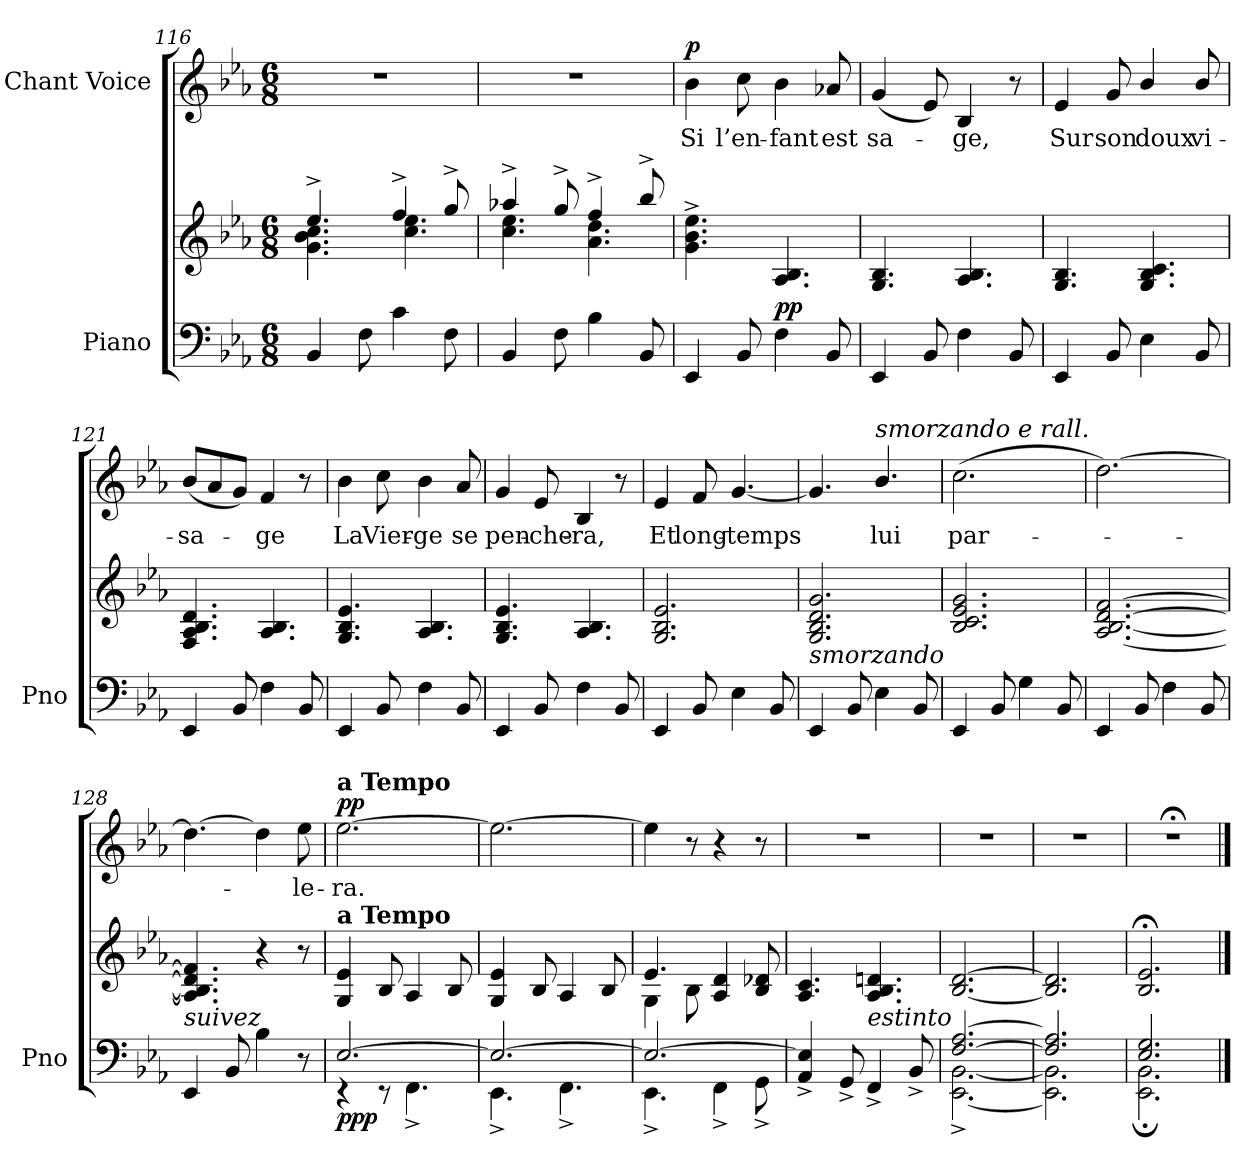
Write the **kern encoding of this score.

**kern	**kern	**dynam	**kern	**text	**dynam
*part2	*part2	*part2	*part1	*part1	*part1
*staff3	*staff2	*staff2/3	*staff1	*staff1	*staff1
*I"Piano	*	*	*I"Chant Voice	*	*
*I'Pno	*	*	*	*	*
*clefF4	*clefG2	*	*clefG2	*	*
*k[b-e-a-]	*k[b-e-a-]	*	*k[b-e-a-]	*	*
*M6/8	*M6/8	*	*M6/8	*	*
=116	=116	=116	=116	=116	=116
*	*^	*	*	*	*
4BB-/	4.ee-^/	4.g\ 4.b-\ 4.cc\	.	2.r	.	.
8F\	.	.	.	.	.	.
4c\	4ff^/	4.cc\ 4.ee-\	.	.	.	.
8F\	8gg^/	.	.	.	.	.
!!LO:LB:g=z
=117	=117	=117	=117	=117	=117	=117
4BB-/	4aa-X^/	4.cc\ 4.ee-\	.	2.r	.	.
8F\	8gg^/	.	.	.	.	.
4B-\	4ff^/	4.a-\ 4.dd\	.	.	.	.
8BB-/	8bb-^/	.	.	.	.	.
*	*v	*v	*	*	*	*
=118	=118	=118	=118	=118	=118
!	!	!	!	!LO:LY:b	!LO:DY:a
4EE-/	4.g\^ 4.b-\^ 4.ee-\^	.	4b-\	Si	p
!	!	!	!	!LO:LY:b	!
8BB-/	.	.	8cc\	l’en-	.
!	!	!LO:DY:a=2	!	!LO:LY:b	!
4F\	4.A-/ 4.B-/	pp	4b-\	-fant	.
!	!	!	!	!LO:LY:b	!
8BB-/	.	.	8a-X/	est	.
=119	=119	=119	=119	=119	=119
!	!	!	!	!LO:LY:b	!
4EE-/	4.G/ 4.B-/	.	(4g/	sa-	.
8BB-/	.	.	8e-/)	.	.
!	!	!	!	!LO:LY:b	!
4F\	4.A-/ 4.B-/	.	4B-/	-ge,	.
8BB-/	.	.	8r	.	.
=120	=120	=120	=120	=120	=120
!	!	!	!	!LO:LY:b	!
4EE-/	4.G/ 4.B-/	.	4e-/	Sur	.
!	!	!	!	!LO:LY:b	!
8BB-/	.	.	8g/	son	.
!	!	!	!	!LO:LY:b	!
4E-\	4.G/ 4.B-/ 4.c/	.	4b-/	doux	.
!	!	!	!	!LO:LY:b	!
8BB-/	.	.	8b-/	vi-	.
=121	=121	=121	=121	=121	=121
!	!	!	!	!LO:LY:b	!
4EE-/	4.F/ 4.A-/ 4.B-/ 4.d/	.	(8b-/L	-sa-	.
.	.	.	8a-/	.	.
8BB-/	.	.	8g/J)	.	.
!	!	!	!	!LO:LY:b	!
4F\	4.A-/ 4.B-/	.	4f/	-ge	.
8BB-/	.	.	8r	.	.
!!LO:LB:g=z
=122	=122	=122	=122	=122	=122
!	!	!	!	!LO:LY:b	!
4EE-/	4.G/ 4.B-/ 4.e-/	.	4b-\	La	.
!	!	!	!	!LO:LY:b	!
8BB-/	.	.	8cc\	Vier-	.
!	!	!	!	!LO:LY:b	!
4F\	4.A-/ 4.B-/	.	4b-\	-ge	.
!	!	!	!	!LO:LY:b	!
8BB-/	.	.	8a-/	se	.
=123	=123	=123	=123	=123	=123
!	!	!	!	!LO:LY:b	!
4EE-/	4.G/ 4.B-/ 4.e-/	.	4g/	pen-	.
!	!	!	!	!LO:LY:b	!
8BB-/	.	.	8e-/	-che-	.
!	!	!	!	!LO:LY:b	!
4F\	4.A-/ 4.B-/	.	4B-/	-ra,	.
8BB-/	.	.	8r	.	.
=124	=124	=124	=124	=124	=124
!	!	!	!	!LO:LY:b	!
4EE-/	2.G/ 2.B-/ 2.e-/	.	4e-/	Et	.
!	!	!	!	!LO:LY:b	!
8BB-/	.	.	8f/	long-	.
!	!	!	!	!LO:LY:b	!
4E-\	.	.	[4.g/	-temps	.
8BB-/	.	.	.	.	.
=125	=125	=125	=125	=125	=125
!	!LO:TX:b:i:t=smorzando	!	!	!	!
4EE-/	2.G/ 2.B-/ 2.d/ 2.g/	.	4.g/]	.	.
8BB-/	.	.	.	.	.
!	!	!	!LO:TX:a:i:t=smorzando e rall.	!	!
!	!	!	!	!LO:LY:b	!
4E-\	.	.	4.b-/	lui	.
8BB-/	.	.	.	.	.
=126	=126	=126	=126	=126	=126
!	!	!	!	!LO:LY:b	!
4EE-/	2.B-/ 2.c/ 2.e-/ 2.g/	.	(2.cc\	par-	.
8BB-/	.	.	.	.	.
4G\	.	.	.	.	.
8BB-/	.	.	.	.	.
=127	=127	=127	=127	=127	=127
4EE-/	[2.A-/ [<2.B-/ [>2.d/ [2.f/	.	[2.dd\)	.	.
8BB-/	.	.	.	.	.
4F\	.	.	.	.	.
8BB-/	.	.	.	.	.
!!LO:LB:g=z
=128	=128	=128	=128	=128	=128
!LO:TX:a:i:t=suivez	!	!	!	!	!
4EE-/	4.A-/] 4.B-/] 4.d/] 4.f/]	.	4.dd\_	.	.
8BB-/	.	.	.	.	.
4B-\	4r	.	4dd\]	.	.
!	!	!	!	!LO:LY:b	!
8r	8r	.	8ee-\	-le-	.
=129	=129	=129	=129	=129	=129
*^	*	*	*	*	*
!	!	!	!	!LO:TX:a:B:t=a Tempo	!	!
!	!	!LO:TX:a:B:t=a Tempo	!	!	!	!
!	!	!	!LO:DY:b=2	!	!LO:LY:b	!LO:DY:a
[2.E-/	4r	4G/ 4e-/	ppp	[2.ee-\	-ra.	pp
.	8r	8B-/	.	.	.	.
.	4.FF^\	4A-/	.	.	.	.
.	.	8B-/	.	.	.	.
=130	=130	=130	=130	=130	=130	=130
2.E-/_	4.EE-^\	4G/ 4e-/	.	2.ee-\_	.	.
.	.	8B-/	.	.	.	.
.	4.FF^\	4A-/	.	.	.	.
.	.	8B-/	.	.	.	.
=131	=131	=131	=131	=131	=131	=131
*	*	*^	*	*	*	*
2.E-/_	4.EE-^\	4.e-/	4G\	.	4ee-\]	.	.
.	.	.	8B-\	.	8r	.	.
.	4FF^\	4A-/ 4d/	4ryy	.	4r	.	.
.	8GG^\	8B-/ 8d-X/	8ryy	.	8r	.	.
*v	*v	*	*	*	*	*	*
*	*v	*v	*	*	*	*
=132	=132	=132	=132	=132	=132
4AA-/^ 4E-/]^	4.A-/ 4.c/	.	2.r	.	.
8GG^/	.	.	.	.	.
!LO:TX:a:i:t=estinto	!	!	!	!	!
4FF^/	4.A-/ 4.B-/ 4.dn/	.	.	.	.
8BB-^/	.	.	.	.	.
=133	=133	=133	=133	=133	=133
*^	*	*	*	*	*
[<2.F/ [2.A-/	[2.EE-\^ [2.BB-\^	[2.B-/ [2.d/	.	2.r	.	.
=134	=134	=134	=134	=134	=134	=134
2.F/] 2.A-/]	2.EE-\] 2.BB-\]	2.B-/] 2.d/]	.	2.r	.	.
=135	=135	=135	=135	=135	=135	=135
2.E-/ 2.G/	2.EE-\; 2.BB-\;	2.B-/;< 2.e-/;<	.	2.r;<	.	.
*v	*v	*	*	*	*	*
==	==	==	==	==	==
*-	*-	*-	*-	*-	*-
